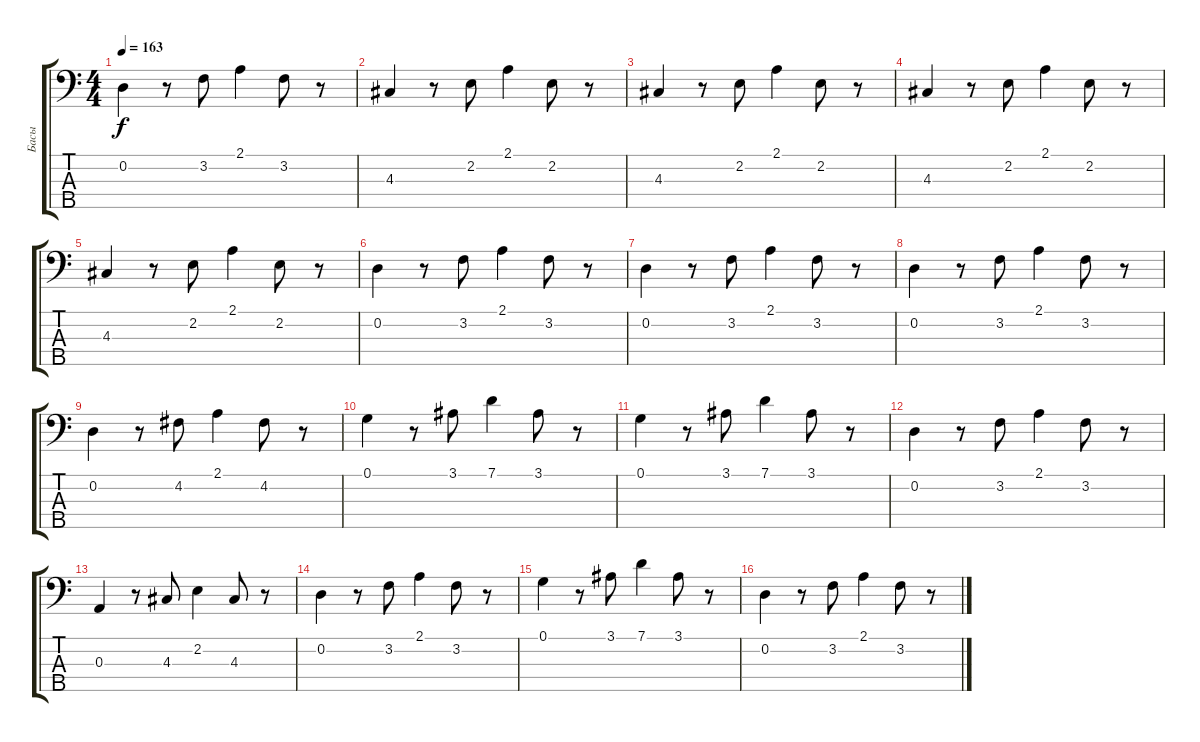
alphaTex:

\track ("Басы" "Басы") {instrument electricbassfinger}
\staff {score tabs}
\tuning (G2 D2 A1 E1 B0) {hide}
\ts (4 4)
\tempo 163
\clef f4
\ks c
0.2.4{dy f} r.8 3.2.8 2.1.4 3.2.8 r.8 |
4.3.4 r.8 2.2.8 2.1.4 2.2.8 r.8 |
4.3.4 r.8 2.2.8 2.1.4 2.2.8 r.8 |
4.3.4 r.8 2.2.8 2.1.4 2.2.8 r.8 |
4.3.4 r.8 2.2.8 2.1.4 2.2.8 r.8 |
0.2.4 r.8 3.2.8 2.1.4 3.2.8 r.8 |
0.2.4 r.8 3.2.8 2.1.4 3.2.8 r.8 |
0.2.4 r.8 3.2.8 2.1.4 3.2.8 r.8 |
0.2.4 r.8 4.2.8 2.1.4 4.2.8 r.8 |
0.1.4 r.8 3.1.8 7.1.4 3.1.8 r.8 |
0.1.4 r.8 3.1.8 7.1.4 3.1.8 r.8 |
0.2.4 r.8 3.2.8 2.1.4 3.2.8 r.8 |
0.3.4 r.8 4.3.8 2.2.4 4.3.8 r.8 |
0.2.4 r.8 3.2.8 2.1.4 3.2.8 r.8 |
0.1.4 r.8 3.1.8 7.1.4 3.1.8 r.8 |
0.2.4 r.8 3.2.8 2.1.4 3.2.8 r.8
